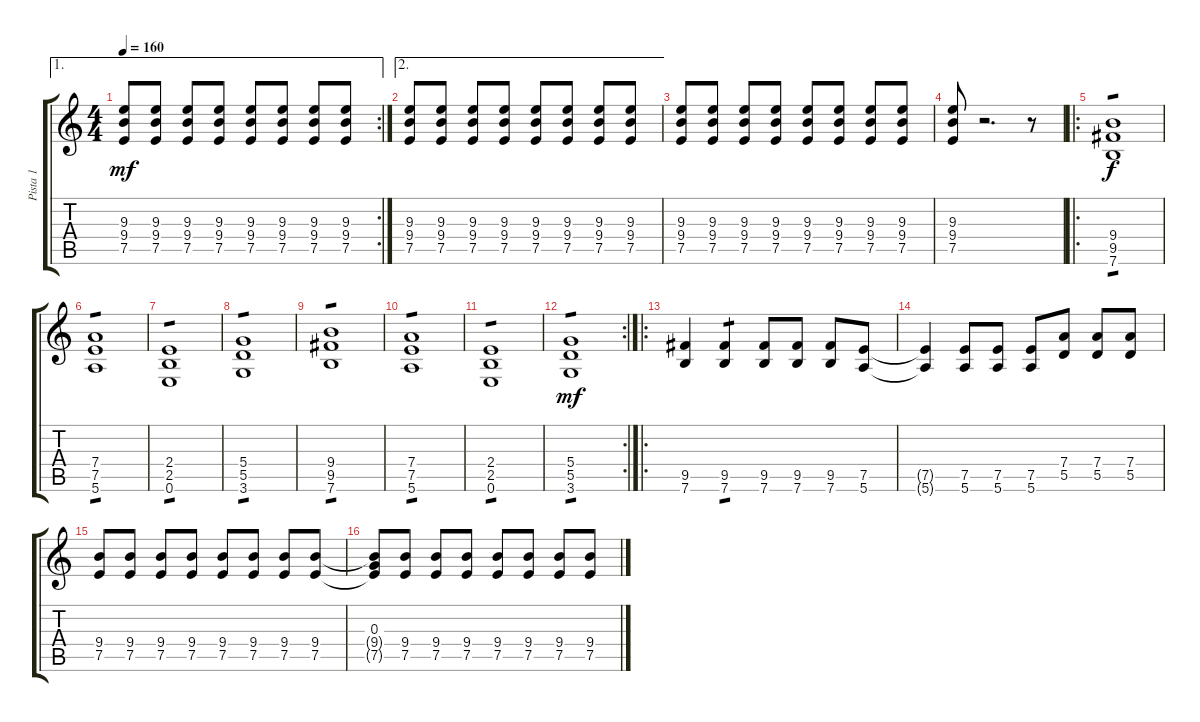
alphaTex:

\track ("Pista 1" "Pista 1") {instrument distortionguitar}
\staff {score tabs}
\tuning (E4 B3 G3 D3 A2 E2) {hide}
\ae 1
\rc 2
\ts (4 4)
\tempo 160
\clef g2
\ks c
(9.3{t} 9.4{t} 7.5{t}).8{dy mf} (9.3 9.4 7.5).8 (9.3 9.4 7.5).8 (9.3 9.4 7.5).8 (9.3 9.4 7.5).8 (9.3 9.4 7.5).8 (9.3 9.4 7.5).8 (9.3 9.4 7.5).8 |
\ae 2
(9.3 9.4 7.5).8 (9.3 9.4 7.5).8 (9.3 9.4 7.5).8 (9.3 9.4 7.5).8 (9.3 9.4 7.5).8 (9.3 9.4 7.5).8 (9.3 9.4 7.5).8 (9.3 9.4 7.5).8 |
(9.3 9.4 7.5).8 (9.3 9.4 7.5).8 (9.3 9.4 7.5).8 (9.3 9.4 7.5).8 (9.3 9.4 7.5).8 (9.3 9.4 7.5).8 (9.3 9.4 7.5).8 (9.3 9.4 7.5).8 |
(9.3 9.4 7.5).8 r.2{d} r.8 |
\ro
(9.4 9.5 7.6).1{tp 1 dy f} |
(7.4 7.5 5.6).1{tp 1} |
(2.4 2.5 0.6).1{tp 1} |
(5.4 5.5 3.6).1{tp 1} |
(9.4 9.5 7.6).1{tp 1} |
(7.4 7.5 5.6).1{tp 1} |
(2.4 2.5 0.6).1{tp 1} |
\rc 2
(5.4 5.5 3.6).1{tp 1 dy mf} |
\ro
(9.5 7.6).4 (9.5 7.6).4{tp 1} (9.5 7.6).8 (9.5 7.6).8 (9.5 7.6).8 (7.5 5.6).8 |
(7.5{t} 5.6{t}).4 (7.5 5.6).8 (7.5 5.6).8 (7.5 5.6).8 (7.4 5.5).8 (7.4 5.5).8 (7.4 5.5).8 |
(9.4 7.5).8 (9.4 7.5).8 (9.4 7.5).8 (9.4 7.5).8 (9.4 7.5).8 (9.4 7.5).8 (9.4 7.5).8 (9.4 7.5).8 |
(0.3 9.4{t} 7.5{t}).8 (9.4 7.5).8 (9.4 7.5).8 (9.4 7.5).8 (9.4 7.5).8 (9.4 7.5).8 (9.4 7.5).8 (9.4 7.5).8
